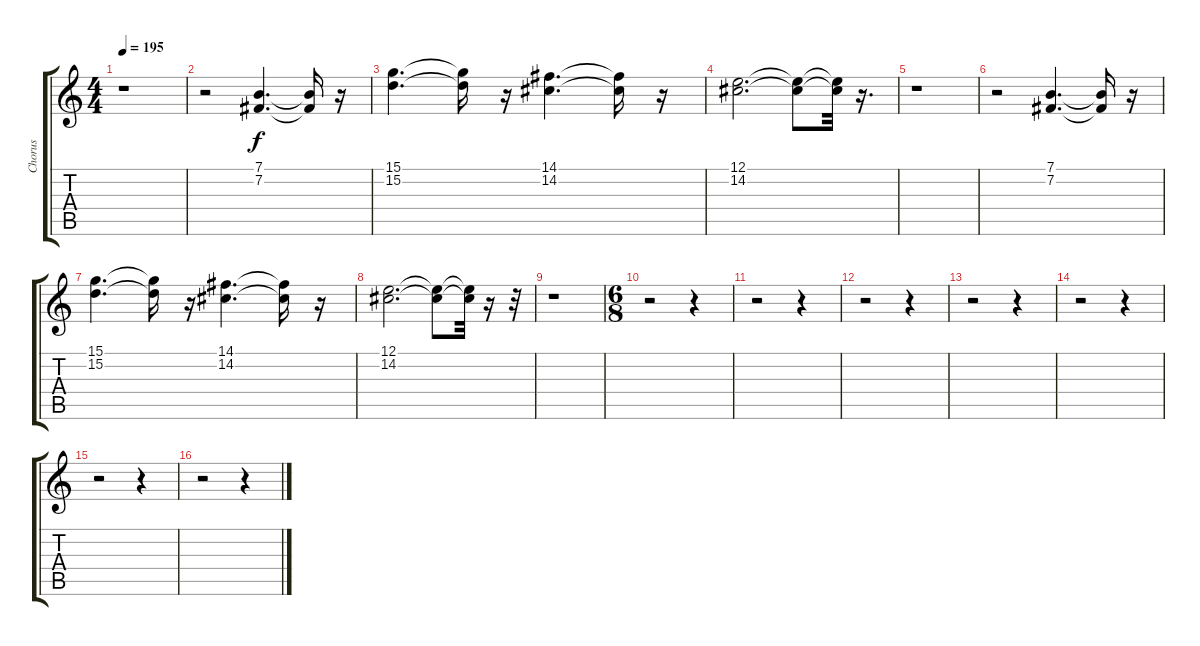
\track ("Chorus" "Chorus") {instrument flute}
\staff {score tabs}
\tuning (E4 B3 G3 D3 A2 E2) {hide}
\ts (4 4)
\tempo 195
\clef g2
\ks c
r.1{dy f} |
r.2 (7.1 7.2).4{d} (7.1{t} 7.2{t}).16 r.16 |
(15.1 15.2).4{d} (15.1{t} 15.2{t}).16 r.16 (14.1 14.2).4{d} (14.1{t} 14.2{t}).16 r.16 |
(12.1 14.2).2{d} (12.1{t} 14.2{t}).8 (12.1{t} 14.2{t}).32 r.16{d} |
r.1 |
r.2 (7.1 7.2).4{d} (7.1{t} 7.2{t}).16 r.16 |
(15.1 15.2).4{d} (15.1{t} 15.2{t}).16 r.16 (14.1 14.2).4{d} (14.1{t} 14.2{t}).16 r.16 |
(12.1 14.2).2{d} (12.1{t} 14.2{t}).8 (12.1{t} 14.2{t}).32 r.16 r.32 |
r.1 |
\ts (6 8)
r.2 r.4 |
r.2 r.4 |
r.2 r.4 |
r.2 r.4 |
r.2 r.4 |
r.2 r.4 |
r.2 r.4
